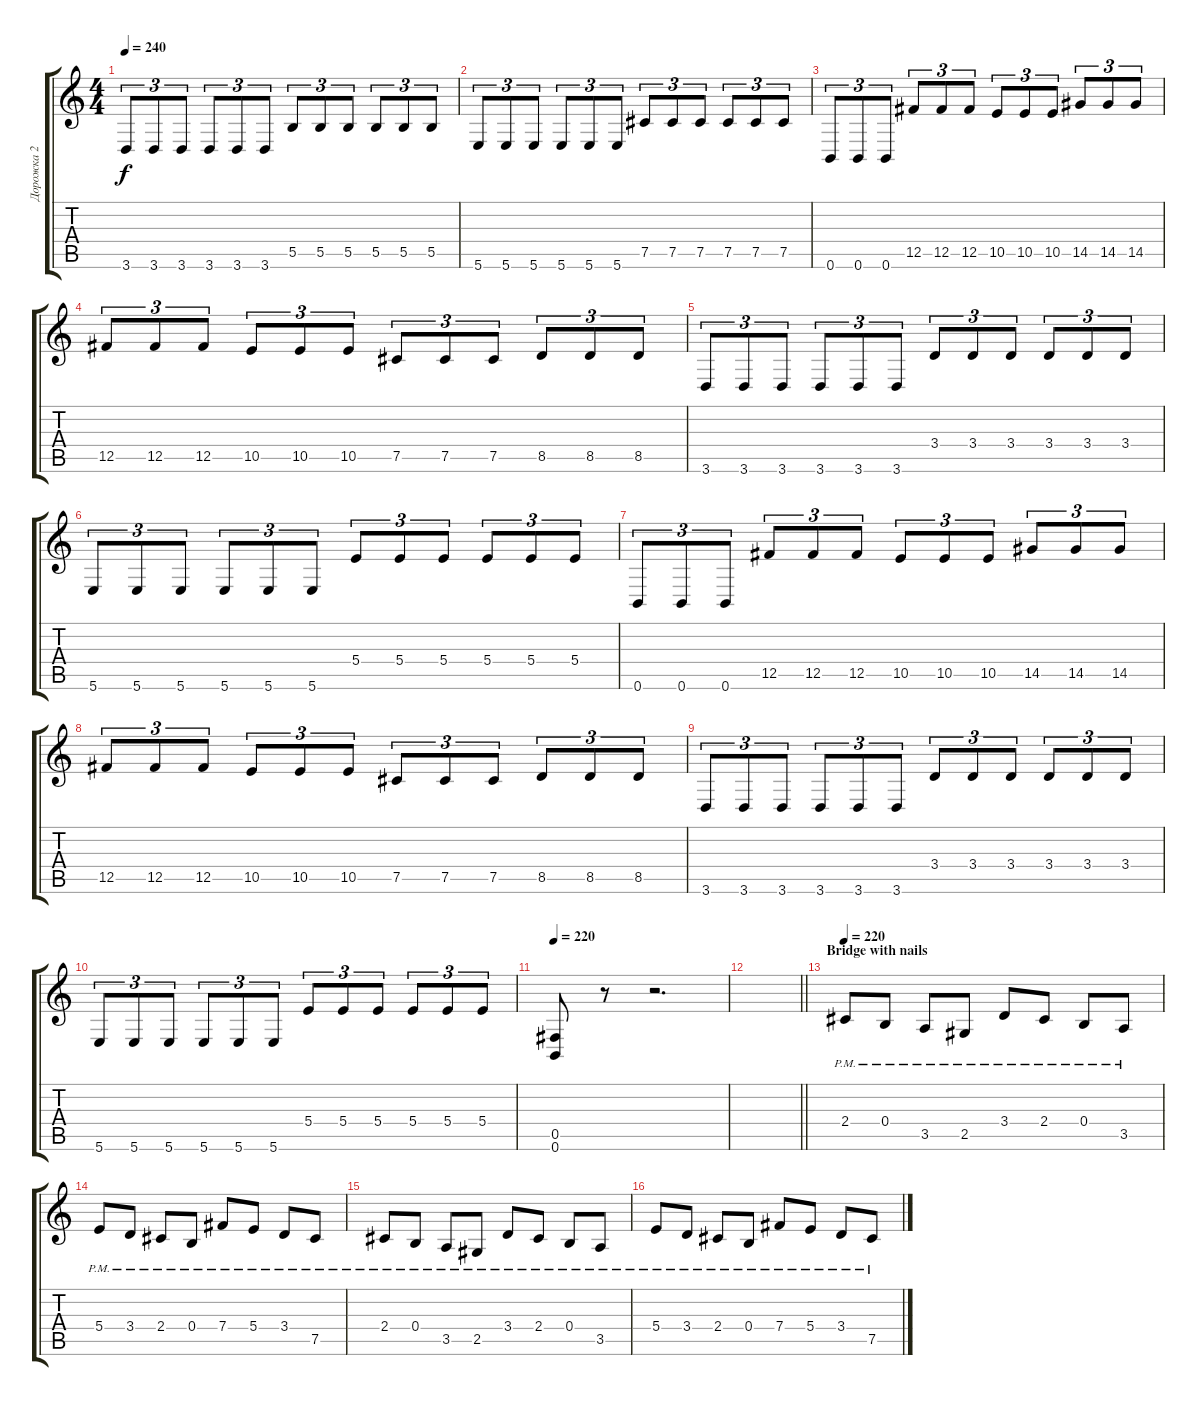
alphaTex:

\track ("Дорожка 2" "Дорожка 2") {instrument distortionguitar}
\staff {score tabs}
\tuning (Db4 Ab3 E3 B2 Gb2 B1) {hide}
\ts (4 4)
\tempo 240
\clef g2
\ks c
3.6.8{tu (3 2) dy f} 3.6.8{tu (3 2)} 3.6.8{tu (3 2)} 3.6.8{tu (3 2)} 3.6.8{tu (3 2)} 3.6.8{tu (3 2)} 5.5.8{tu (3 2)} 5.5.8{tu (3 2)} 5.5.8{tu (3 2)} 5.5.8{tu (3 2)} 5.5.8{tu (3 2)} 5.5.8{tu (3 2)} |
5.6.8{tu (3 2)} 5.6.8{tu (3 2)} 5.6.8{tu (3 2)} 5.6.8{tu (3 2)} 5.6.8{tu (3 2)} 5.6.8{tu (3 2)} 7.5.8{tu (3 2)} 7.5.8{tu (3 2)} 7.5.8{tu (3 2)} 7.5.8{tu (3 2)} 7.5.8{tu (3 2)} 7.5.8{tu (3 2)} |
0.6.8{tu (3 2)} 0.6.8{tu (3 2)} 0.6.8{tu (3 2)} 12.5.8{tu (3 2)} 12.5.8{tu (3 2)} 12.5.8{tu (3 2)} 10.5.8{tu (3 2)} 10.5.8{tu (3 2)} 10.5.8{tu (3 2)} 14.5.8{tu (3 2)} 14.5.8{tu (3 2)} 14.5.8{tu (3 2)} |
12.5.8{tu (3 2)} 12.5.8{tu (3 2)} 12.5.8{tu (3 2)} 10.5.8{tu (3 2)} 10.5.8{tu (3 2)} 10.5.8{tu (3 2)} 7.5.8{tu (3 2)} 7.5.8{tu (3 2)} 7.5.8{tu (3 2)} 8.5.8{tu (3 2)} 8.5.8{tu (3 2)} 8.5.8{tu (3 2)} |
3.6.8{tu (3 2)} 3.6.8{tu (3 2)} 3.6.8{tu (3 2)} 3.6.8{tu (3 2)} 3.6.8{tu (3 2)} 3.6.8{tu (3 2)} 3.4.8{tu (3 2)} 3.4.8{tu (3 2)} 3.4.8{tu (3 2)} 3.4.8{tu (3 2)} 3.4.8{tu (3 2)} 3.4.8{tu (3 2)} |
5.6.8{tu (3 2)} 5.6.8{tu (3 2)} 5.6.8{tu (3 2)} 5.6.8{tu (3 2)} 5.6.8{tu (3 2)} 5.6.8{tu (3 2)} 5.4.8{tu (3 2)} 5.4.8{tu (3 2)} 5.4.8{tu (3 2)} 5.4.8{tu (3 2)} 5.4.8{tu (3 2)} 5.4.8{tu (3 2)} |
0.6.8{tu (3 2)} 0.6.8{tu (3 2)} 0.6.8{tu (3 2)} 12.5.8{tu (3 2)} 12.5.8{tu (3 2)} 12.5.8{tu (3 2)} 10.5.8{tu (3 2)} 10.5.8{tu (3 2)} 10.5.8{tu (3 2)} 14.5.8{tu (3 2)} 14.5.8{tu (3 2)} 14.5.8{tu (3 2)} |
12.5.8{tu (3 2)} 12.5.8{tu (3 2)} 12.5.8{tu (3 2)} 10.5.8{tu (3 2)} 10.5.8{tu (3 2)} 10.5.8{tu (3 2)} 7.5.8{tu (3 2)} 7.5.8{tu (3 2)} 7.5.8{tu (3 2)} 8.5.8{tu (3 2)} 8.5.8{tu (3 2)} 8.5.8{tu (3 2)} |
3.6.8{tu (3 2)} 3.6.8{tu (3 2)} 3.6.8{tu (3 2)} 3.6.8{tu (3 2)} 3.6.8{tu (3 2)} 3.6.8{tu (3 2)} 3.4.8{tu (3 2)} 3.4.8{tu (3 2)} 3.4.8{tu (3 2)} 3.4.8{tu (3 2)} 3.4.8{tu (3 2)} 3.4.8{tu (3 2)} |
5.6.8{tu (3 2)} 5.6.8{tu (3 2)} 5.6.8{tu (3 2)} 5.6.8{tu (3 2)} 5.6.8{tu (3 2)} 5.6.8{tu (3 2)} 5.4.8{tu (3 2)} 5.4.8{tu (3 2)} 5.4.8{tu (3 2)} 5.4.8{tu (3 2)} 5.4.8{tu (3 2)} 5.4.8{tu (3 2)} |
\tempo 220
(0.5 0.6).8 r.8 r.2{d} |
\barLineRight lightlight
|
\section ("" "Bridge with nails")
\tempo 220
2.4{pm}.8 0.4{pm}.8 3.5{pm}.8 2.5{pm}.8 3.4{pm}.8 2.4{pm}.8 0.4{pm}.8 3.5{pm}.8 |
5.4{pm}.8 3.4{pm}.8 2.4{pm}.8 0.4{pm}.8 7.4{pm}.8 5.4{pm}.8 3.4{pm}.8 7.5{pm}.8 |
2.4{pm}.8 0.4{pm}.8 3.5{pm}.8 2.5{pm}.8 3.4{pm}.8 2.4{pm}.8 0.4{pm}.8 3.5{pm}.8 |
5.4{pm}.8 3.4{pm}.8 2.4{pm}.8 0.4{pm}.8 7.4{pm}.8 5.4{pm}.8 3.4{pm}.8 7.5{pm}.8
